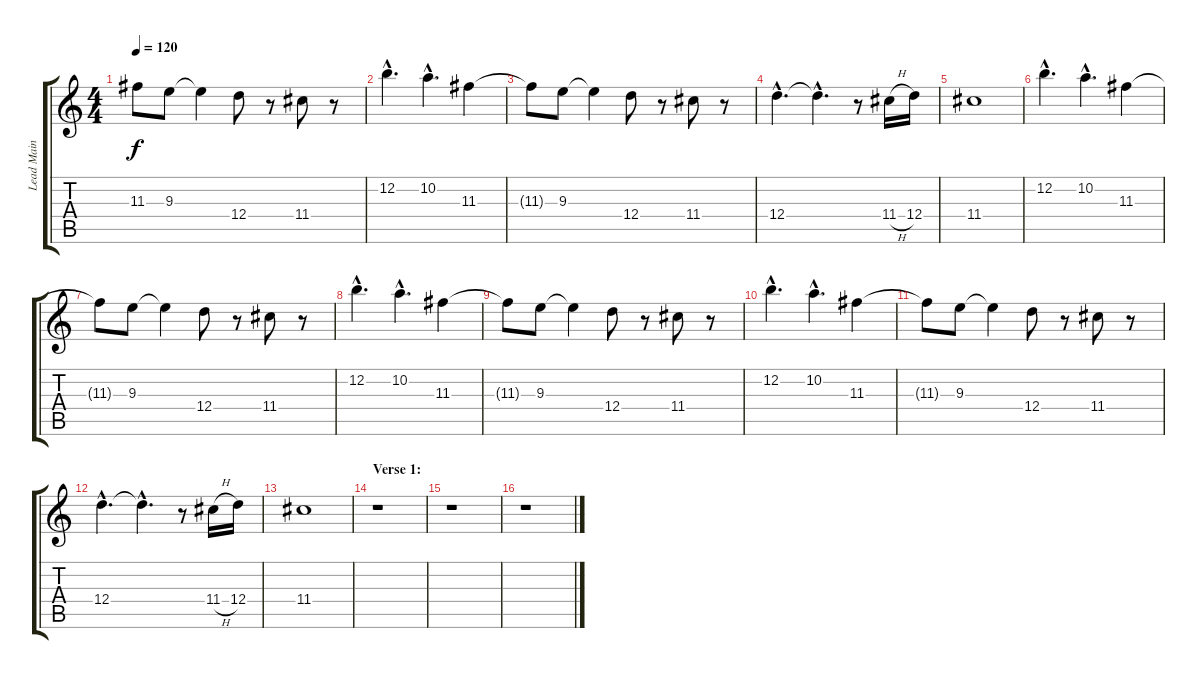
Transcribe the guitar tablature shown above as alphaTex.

\track ("Lead Main" "Lead Main") {instrument distortionguitar}
\staff {score tabs}
\tuning (E4 B3 G3 D3 A2 E2) {hide}
\ts (4 4)
\tempo 120
\clef g2
\ks c
11.3{t}.8{dy f} 9.3.8 9.3{t}.4 12.4.8 r.8 11.4.8 r.8 |
12.2{hac}.4{d} 10.2{hac}.4{d} 11.3.4 |
11.3{t}.8 9.3.8 9.3{t}.4 12.4.8 r.8 11.4.8 r.8 |
12.4{hac}.4{d} 12.4{hac t}.4{d} r.8 11.4{h}.16 12.4.16 |
11.4.1 |
12.2{hac}.4{d} 10.2{hac}.4{d} 11.3.4 |
11.3{t}.8 9.3.8 9.3{t}.4 12.4.8 r.8 11.4.8 r.8 |
12.2{hac}.4{d} 10.2{hac}.4{d} 11.3.4 |
11.3{t}.8 9.3.8 9.3{t}.4 12.4.8 r.8 11.4.8 r.8 |
12.2{hac}.4{d} 10.2{hac}.4{d} 11.3.4 |
11.3{t}.8 9.3.8 9.3{t}.4 12.4.8 r.8 11.4.8 r.8 |
12.4{hac}.4{d} 12.4{hac t}.4{d} r.8 11.4{h}.16 12.4.16 |
11.4.1 |
\section ("" "Verse 1:")
r.1 |
r.1 |
r.1
